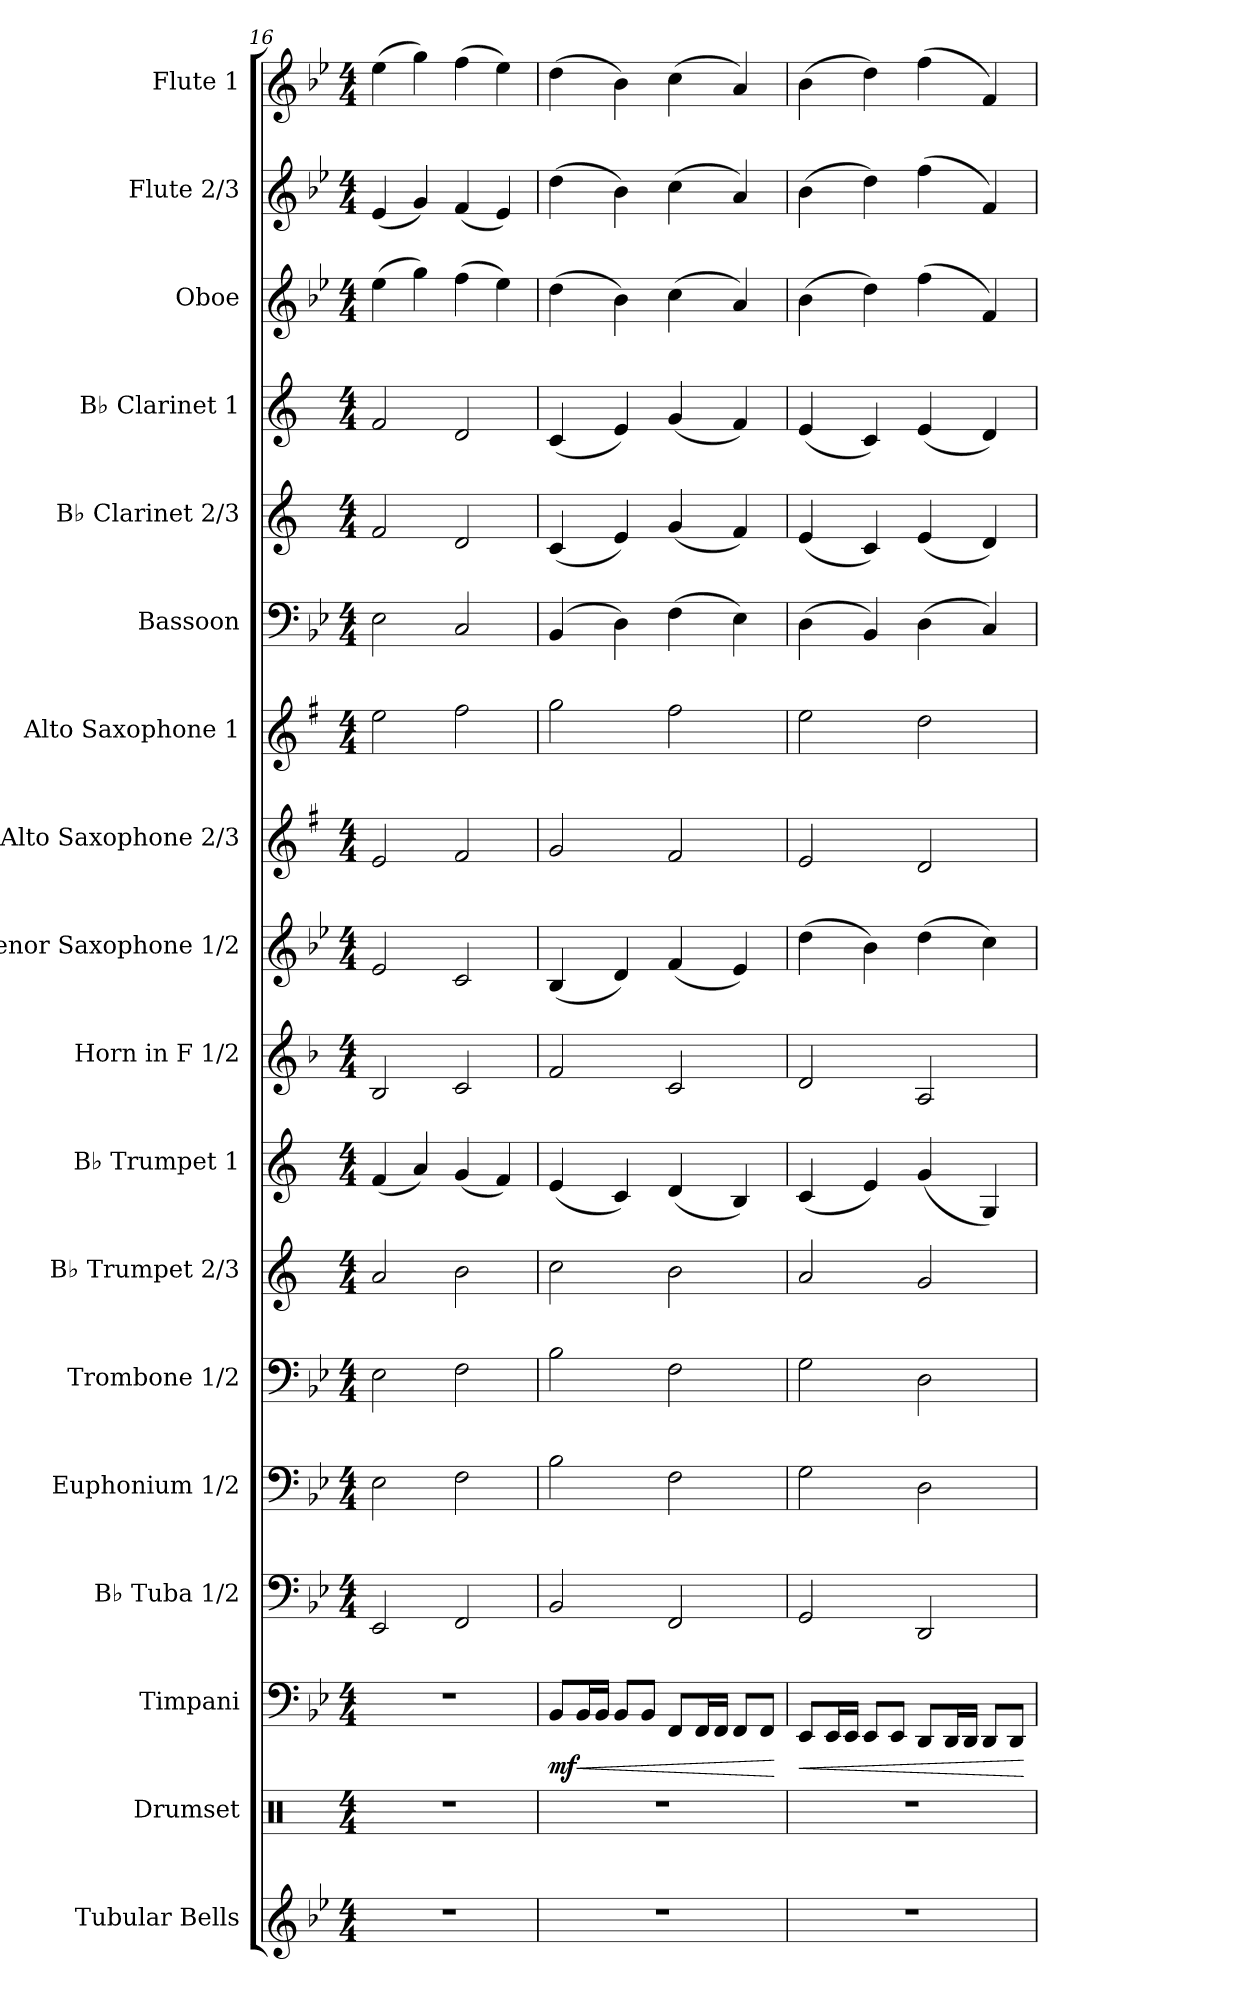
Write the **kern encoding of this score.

**kern	**kern	**kern	**dynam	**kern	**kern	**kern	**kern	**kern	**kern	**kern	**kern	**kern	**kern	**kern	**kern	**kern	**kern	**kern
*part18	*part17	*part16	*part16	*part15	*part14	*part13	*part12	*part11	*part10	*part9	*part8	*part7	*part6	*part5	*part4	*part3	*part2	*part1
*staff18	*staff17	*staff16	*staff16	*staff15	*staff14	*staff13	*staff12	*staff11	*staff10	*staff9	*staff8	*staff7	*staff6	*staff5	*staff4	*staff3	*staff2	*staff1
*I"Tubular Bells	*I"Drumset	*I"Timpani	*	*I"B♭ Tuba 1/2	*I"Euphonium 1/2	*I"Trombone 1/2	*I"B♭ Trumpet 2/3	*I"B♭ Trumpet 1	*I"Horn in F 1/2	*I"Tenor Saxophone 1/2	*I"Alto Saxophone 2/3	*I"Alto Saxophone 1	*I"Bassoon	*I"B♭ Clarinet 2/3	*I"B♭ Clarinet 1	*I"Oboe	*I"Flute 2/3	*I"Flute 1
*I'Tu. Be.	*I'Drs.	*I'Timp.	*	*I'B♭ Tu. 1/2	*I'Euph. 1/2	*I'Tbn. 1/2	*I'B♭ Tpt. 2/3	*I'B♭ Tpt. 1	*	*I'T. Sax. 1/2	*I'A. Sax. 2/3	*I'A. Sax. 1	*I'Bsn.	*I'B♭ Cl. 2/3	*I'B♭ Cl. 1	*I'Ob.	*I'Fl. 2/3	*I'Fl. 1
*clefG2	*clefX	*clefF4	*	*clefF4	*clefF4	*clefF4	*clefG2	*clefG2	*clefG2	*clefG2	*clefG2	*clefG2	*clefF4	*clefG2	*clefG2	*clefG2	*clefG2	*clefG2
*	*	*	*	*	*	*	*ITrd1c2	*ITrd1c2	*ITrd4c7	*ITrd8c14	*ITrd5c9	*ITrd5c9	*	*ITrd1c2	*ITrd1c2	*	*	*
*k[b-e-]	*k[]	*k[b-e-]	*	*k[b-e-]	*k[b-e-]	*k[b-e-]	*k[b-e-]	*k[b-e-]	*k[b-e-]	*k[b-e-]	*k[b-e-]	*k[b-e-]	*k[b-e-]	*k[b-e-]	*k[b-e-]	*k[b-e-]	*k[b-e-]	*k[b-e-]
*M4/4	*M4/4	*M4/4	*	*M4/4	*M4/4	*M4/4	*M4/4	*M4/4	*M4/4	*M4/4	*M4/4	*M4/4	*M4/4	*M4/4	*M4/4	*M4/4	*M4/4	*M4/4
=16	=16	=16	=16	=16	=16	=16	=16	=16	=16	=16	=16	=16	=16	=16	=16	=16	=16	=16
1r	1r	1r	.	2EE-/	2E-\	2E-\	2g/	(4e-/	2E-/	2E-/	2G/	2g\	2E-\	2e-/	2e-/	(4ee-\	(4e-/	(4ee-\
.	.	.	.	.	.	.	.	4g/)	.	.	.	.	.	.	.	4gg\)	4g/)	4gg\)
.	.	.	.	2FF/	2F\	2F\	2a\	(4f/	2F/	2C/	2A/	2a\	2C/	2c/	2c/	(4ff\	(4f/	(4ff\
.	.	.	.	.	.	.	.	4e-/)	.	.	.	.	.	.	.	4ee-\)	4e-/)	4ee-\)
=17	=17	=17	=17	=17	=17	=17	=17	=17	=17	=17	=17	=17	=17	=17	=17	=17	=17	=17
!	!	!	!LO:DY:b	!	!	!	!	!	!	!	!	!	!	!	!	!	!	!
1r	1r	8BB-/L	mf	2BB-/	2B-\	2B-\	2b-\	(4d/	2B-/	(4BB-/	2B-/	2b-\	(4BB-/	(4B-/	(4B-/	(4dd\	(4dd\	(4dd\
!	!	!	!LO:HP:b	!	!	!	!	!	!	!	!	!	!	!	!	!	!	!
.	.	16BB-/L	<	.	.	.	.	.	.	.	.	.	.	.	.	.	.	.
.	.	16BB-/JJ	.	.	.	.	.	.	.	.	.	.	.	.	.	.	.	.
.	.	8BB-/L	.	.	.	.	.	4B-/)	.	4D/)	.	.	4D\)	4d/)	4d/)	4b-\)	4b-\)	4b-\)
.	.	8BB-/J	.	.	.	.	.	.	.	.	.	.	.	.	.	.	.	.
.	.	8FF/L	.	2FF/	2F\	2F\	2a\	(4c/	2F/	(4F/	2A/	2a\	(4F\	(4f/	(4f/	(4cc\	(4cc\	(4cc\
.	.	16FF/L	.	.	.	.	.	.	.	.	.	.	.	.	.	.	.	.
.	.	16FF/JJ	.	.	.	.	.	.	.	.	.	.	.	.	.	.	.	.
.	.	8FF/L	.	.	.	.	.	4A/)	.	4E-/)	.	.	4E-\)	4e-/)	4e-/)	4a/)	4a/)	4a/)
.	.	8FF/J	.	.	.	.	.	.	.	.	.	.	.	.	.	.	.	.
.	.	.	[	.	.	.	.	.	.	.	.	.	.	.	.	.	.	.
=18	=18	=18	=18	=18	=18	=18	=18	=18	=18	=18	=18	=18	=18	=18	=18	=18	=18	=18
!	!	!	!LO:HP:b	!	!	!	!	!	!	!	!	!	!	!	!	!	!	!
1r	1r	8EE-/L	<	2GG/	2G\	2G\	2g/	(4B-/	2G/	(4d\	2G/	2g\	(4D\	(4d/	(4d/	(4b-\	(4b-\	(4b-\
.	.	16EE-/L	.	.	.	.	.	.	.	.	.	.	.	.	.	.	.	.
.	.	16EE-/JJ	.	.	.	.	.	.	.	.	.	.	.	.	.	.	.	.
.	.	8EE-/L	.	.	.	.	.	4d/)	.	4B-\)	.	.	4BB-/)	4B-/)	4B-/)	4dd\)	4dd\)	4dd\)
.	.	8EE-/J	.	.	.	.	.	.	.	.	.	.	.	.	.	.	.	.
.	.	8DD/L	.	2DD/	2D\	2D\	2f/	(4f/	2D/	(4d\	2F/	2f\	(4D\	(4d/	(4d/	(4ff\	(4ff\	(4ff\
.	.	16DD/L	.	.	.	.	.	.	.	.	.	.	.	.	.	.	.	.
.	.	16DD/JJ	.	.	.	.	.	.	.	.	.	.	.	.	.	.	.	.
.	.	8DD/L	.	.	.	.	.	4F/)	.	4c\)	.	.	4C/)	4c/)	4c/)	4f/)	4f/)	4f/)
.	.	8DD/J	.	.	.	.	.	.	.	.	.	.	.	.	.	.	.	.
.	.	.	[	.	.	.	.	.	.	.	.	.	.	.	.	.	.	.
=	=	=	=	=	=	=	=	=	=	=	=	=	=	=	=	=	=	=
*-	*-	*-	*-	*-	*-	*-	*-	*-	*-	*-	*-	*-	*-	*-	*-	*-	*-	*-
